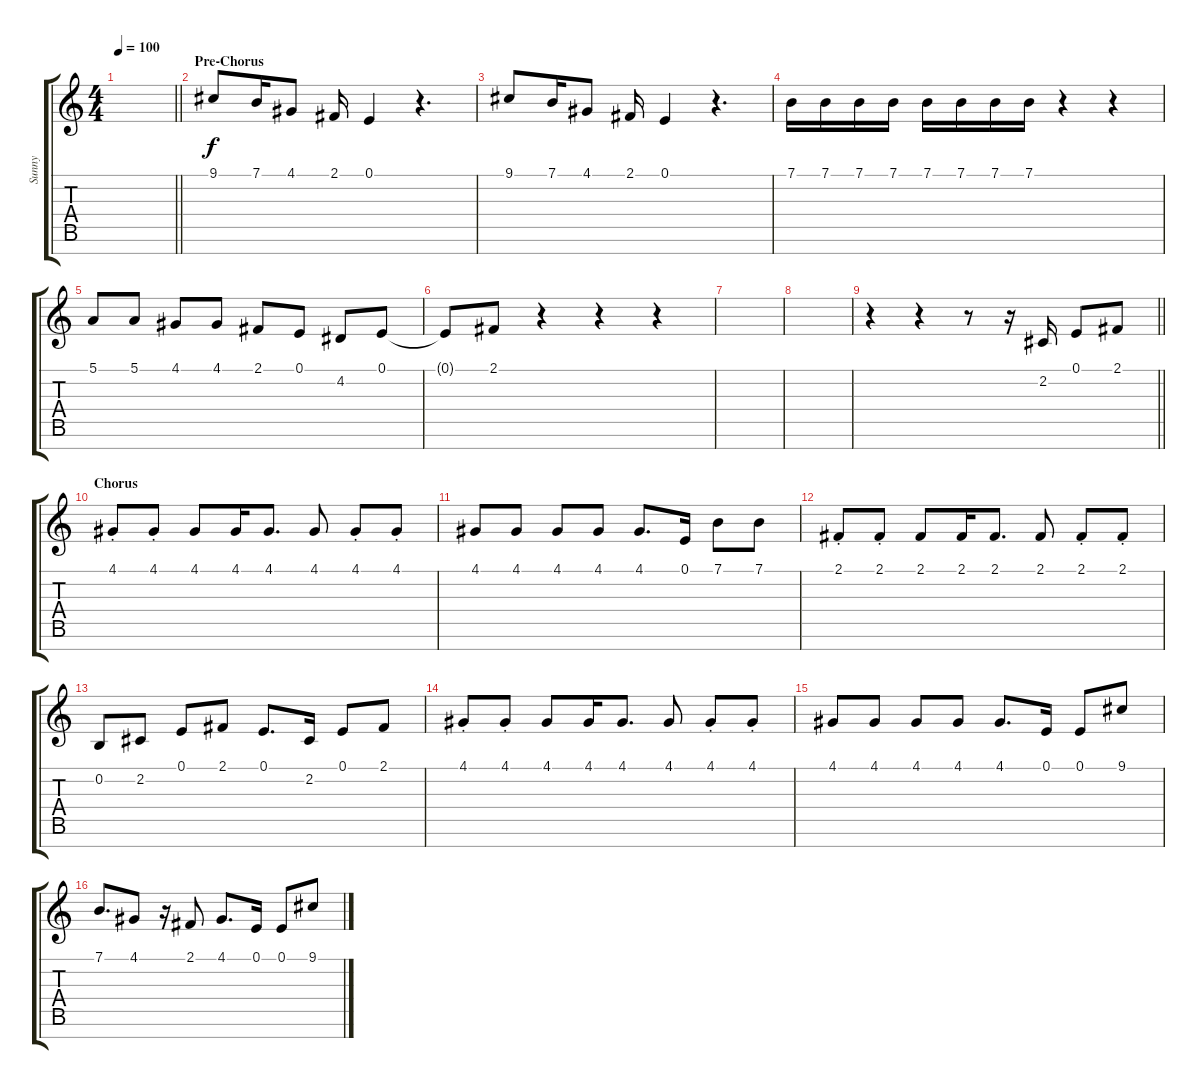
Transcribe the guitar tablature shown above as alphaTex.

\track ("Sunny" "Sunny") {instrument recorder}
\staff {score tabs}
\tuning (E4 B3 G3 D3 A2 E2 B1) {hide}
\ts (4 4)
\tempo 100
\clef g2
\barLineRight lightlight
\ks c
|
\section ("" "Pre-Chorus")
9.1.8{volume 16} 7.1.16 4.1.8 2.1.16 0.1.4 r.4{d} |
9.1.8 7.1.16 4.1.8 2.1.16 0.1.4 r.4{d} |
7.1.16 7.1.16 7.1.16 7.1.16 7.1.16 7.1.16 7.1.16 7.1.16 r.4 r.4 |
5.1.8 5.1.8 4.1.8 4.1.8 2.1.8 0.1.8 4.2.8 0.1.8 |
0.1{t}.8 2.1.8 r.4 r.4 r.4 |
|
|
\barLineRight lightlight
r.4 r.4 r.8 r.16 2.2.16{volume 10} 0.1.8 2.1.8 |
\section ("" "Chorus")
4.1{st}.8 4.1{st}.8 4.1.8 4.1.16 4.1.8{d} 4.1.8 4.1{st}.8 4.1{st}.8 |
4.1.8 4.1.8 4.1.8 4.1.8 4.1.8{d} 0.1.16 7.1.8 7.1.8 |
2.1{st}.8 2.1{st}.8 2.1.8 2.1.16 2.1.8{d} 2.1.8 2.1{st}.8 2.1{st}.8 |
0.2.8 2.2.8 0.1.8 2.1.8 0.1.8{d} 2.2.16 0.1.8 2.1.8 |
4.1{st}.8 4.1{st}.8 4.1.8 4.1.16 4.1.8{d} 4.1.8 4.1{st}.8 4.1{st}.8 |
4.1.8 4.1.8 4.1.8 4.1.8 4.1.8{d} 0.1.16 0.1.8 9.1.8 |
7.1.8{d} 4.1.8 r.16 2.1.8 4.1.8{d} 0.1.16 0.1.8 9.1.8
